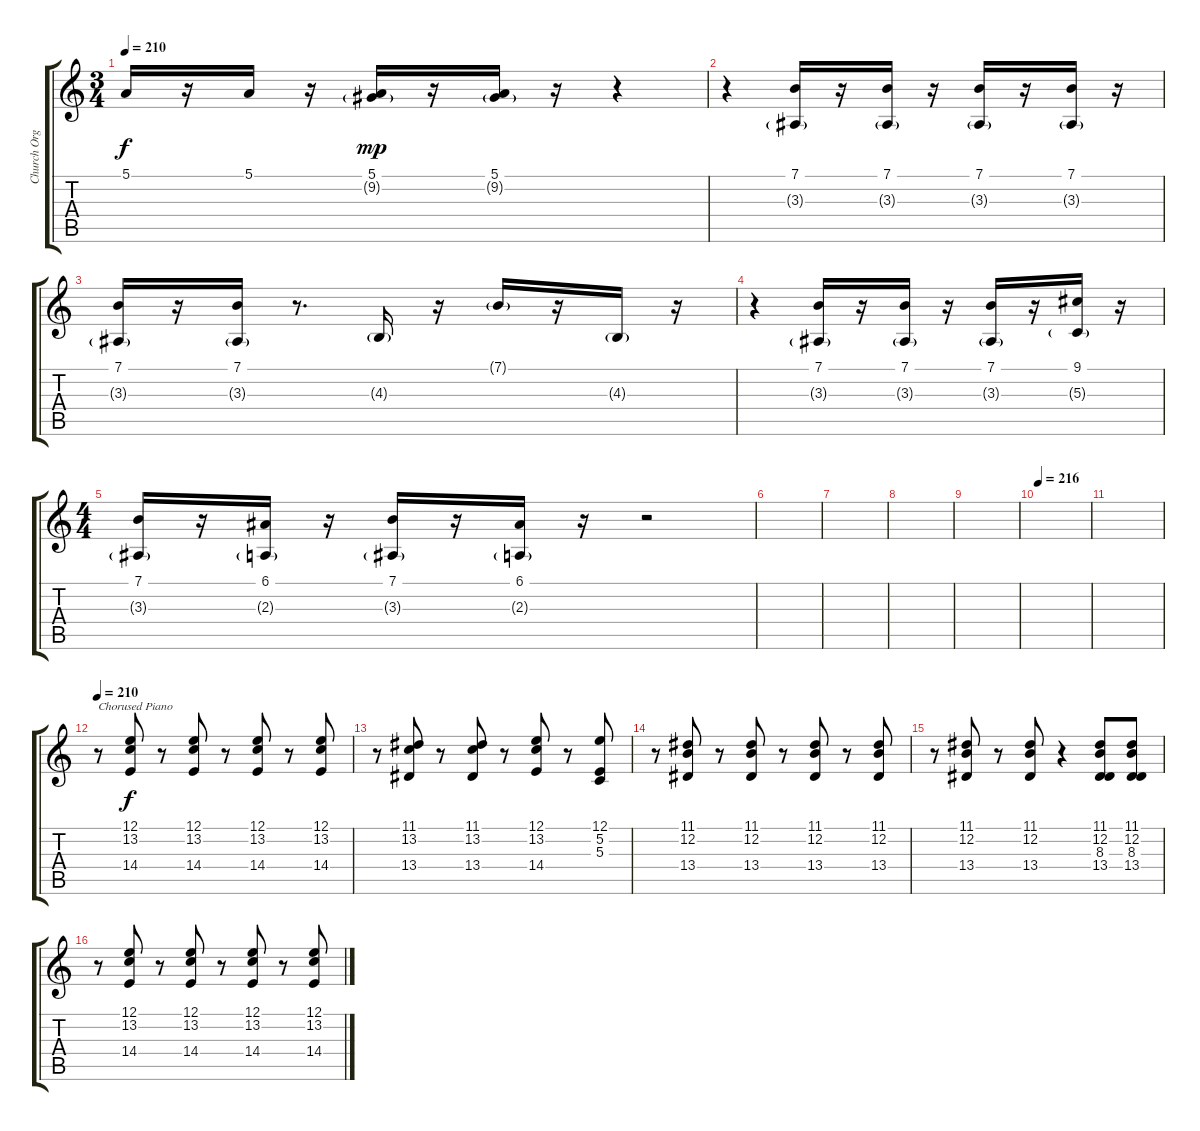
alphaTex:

\track ("Church Organ" "Church Org") {instrument churchorgan}
\staff {score tabs}
\tuning (E4 B3 G3 D3 A2 E2) {hide}
\ts (3 4)
\tempo 210
\clef g2
\ks c
5.1.16{dy f} r.16 5.1.16 r.16 (5.1 9.2{g}).16{dy mp} r.16 (5.1 9.2{g}).16 r.16 r.4 |
r.4 (7.1 3.3{g}).16 r.16 (7.1 3.3{g}).16 r.16 (7.1 3.3{g}).16 r.16 (7.1 3.3{g}).16 r.16 |
(7.1 3.3{g}).16 r.16 (7.1 3.3{g}).16 r.8{d} 4.3{g}.16 r.16 7.1{g}.16 r.16 4.3{g}.16 r.16 |
r.4 (7.1 3.3{g}).16 r.16 (7.1 3.3{g}).16 r.16 (7.1 3.3{g}).16 r.16 (9.1 5.3{g}).16 r.16 |
\ts (4 4)
(7.1 3.3{g}).16 r.16 (6.1 2.3{g}).16 r.16 (7.1 3.3{g}).16 r.16 (6.1 2.3{g}).16 r.16 r.2 |
|
|
|
|
\tempo 216
|
|
\tempo 210
r.8{txt "Chorused Piano" volume 11 balance 14 instrument electricpiano2} (12.1 13.2 14.4).8{dy f} r.8 (12.1 13.2 14.4).8 r.8 (12.1 13.2 14.4).8 r.8 (12.1 13.2 14.4).8 |
r.8 (11.1 13.2 13.4).8 r.8 (11.1 13.2 13.4).8 r.8 (12.1 13.2 14.4).8 r.8 (12.1 5.2 5.3).8 |
r.8 (11.1 12.2 13.4).8 r.8 (11.1 12.2 13.4).8 r.8 (11.1 12.2 13.4).8 r.8 (11.1 12.2 13.4).8 |
r.8 (11.1 12.2 13.4).8 r.8 (11.1 12.2 13.4).8 r.4 (11.1 12.2 8.3 13.4).8 (11.1 12.2 8.3 13.4).8 |
r.8 (12.1 13.2 14.4).8 r.8 (12.1 13.2 14.4).8 r.8 (12.1 13.2 14.4).8 r.8 (12.1 13.2 14.4).8
